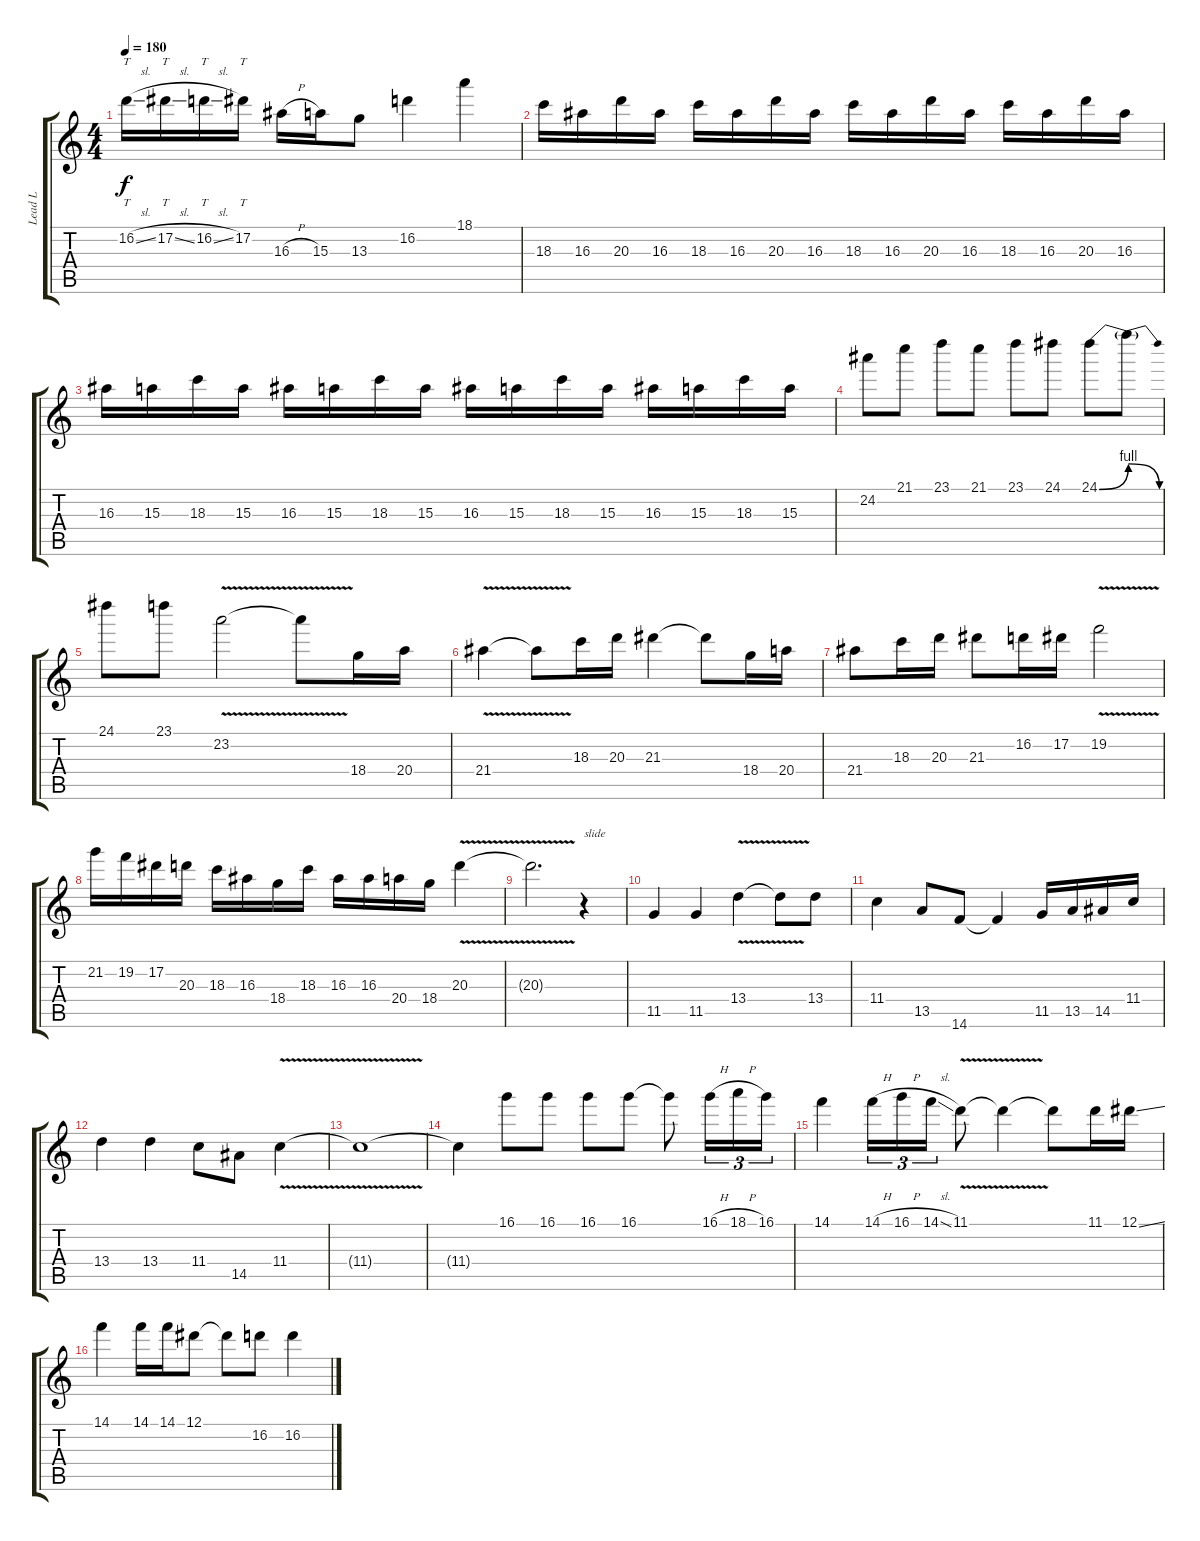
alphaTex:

\track ("Lead L" "Lead L") {instrument distortionguitar}
\staff {score tabs}
\tuning (Eb4 Bb3 Gb3 Db3 Ab2 Eb2) {hide}
\ts (4 4)
\tempo 180
\clef g2
\ks c
16.2{sl}.16{tt dy f} 17.2{sl}.16{tt} 16.2{sl}.16{tt} 17.2.16{tt} 16.3{h}.16 15.3.16 13.3.8 16.2.4 18.1.4 |
18.3.16 16.3.16 20.3.16 16.3.16 18.3.16 16.3.16 20.3.16 16.3.16 18.3.16 16.3.16 20.3.16 16.3.16 18.3.16 16.3.16 20.3.16 16.3.16 |
16.3.16 15.3.16 18.3.16 15.3.16 16.3.16 15.3.16 18.3.16 15.3.16 16.3.16 15.3.16 18.3.16 15.3.16 16.3.16 15.3.16 18.3.16 15.3.16 |
24.2.8 21.1.8 23.1.8 21.1.8 23.1.8 24.1.8 24.1{be (bend 0 0 60 4)}.8 24.1{be (release 0 4 60 0) t}.8 |
24.1.8 23.1.8 23.2{v}.2 23.2{t}.8 18.4.16 20.4.16 |
21.4{v}.4 21.4{t}.8 18.3.16 20.3.16 21.3.4 21.3{t}.8 18.4.16 20.4.16 |
21.4.8 18.3.16 20.3.16 21.3.8 16.2.16 17.2.16 19.2{v}.2 |
21.2.16 19.2.16 17.2.16 20.3.16 18.3.16 16.3.16 18.4.16 18.3.16 16.3.16 16.3.16 20.4.16 18.4.16 20.3{v}.4 |
20.3{t}.2{d} r.4{txt "slide"} |
11.5.4 11.5.4 13.4{v}.4 13.4{t}.8 13.4.8 |
11.4.4 13.5.8 14.6.8 14.6{t}.4 11.5.16 13.5.16 14.5.16 11.4.16 |
13.4.4 13.4.4 11.4.8 14.5.8 11.4{v}.4 |
11.4{t}.1 |
11.4{t}.4 16.1.8 16.1.8 16.1.8 16.1.8 16.1{t}.8 16.1{h}.16{tu (3 2)} 18.1{h}.16{tu (3 2)} 16.1.16{tu (3 2)} |
14.1.4 14.1{h}.16{tu (3 2)} 16.1{h}.16{tu (3 2)} 14.1{sl}.16{tu (3 2)} 11.1{v}.8 11.1{t}.4 11.1{t}.8 11.1.16 12.1{ss}.16 |
14.1.4 14.1.16 14.1.16 12.1.8 12.1{t}.8 16.2.8 16.2.4
